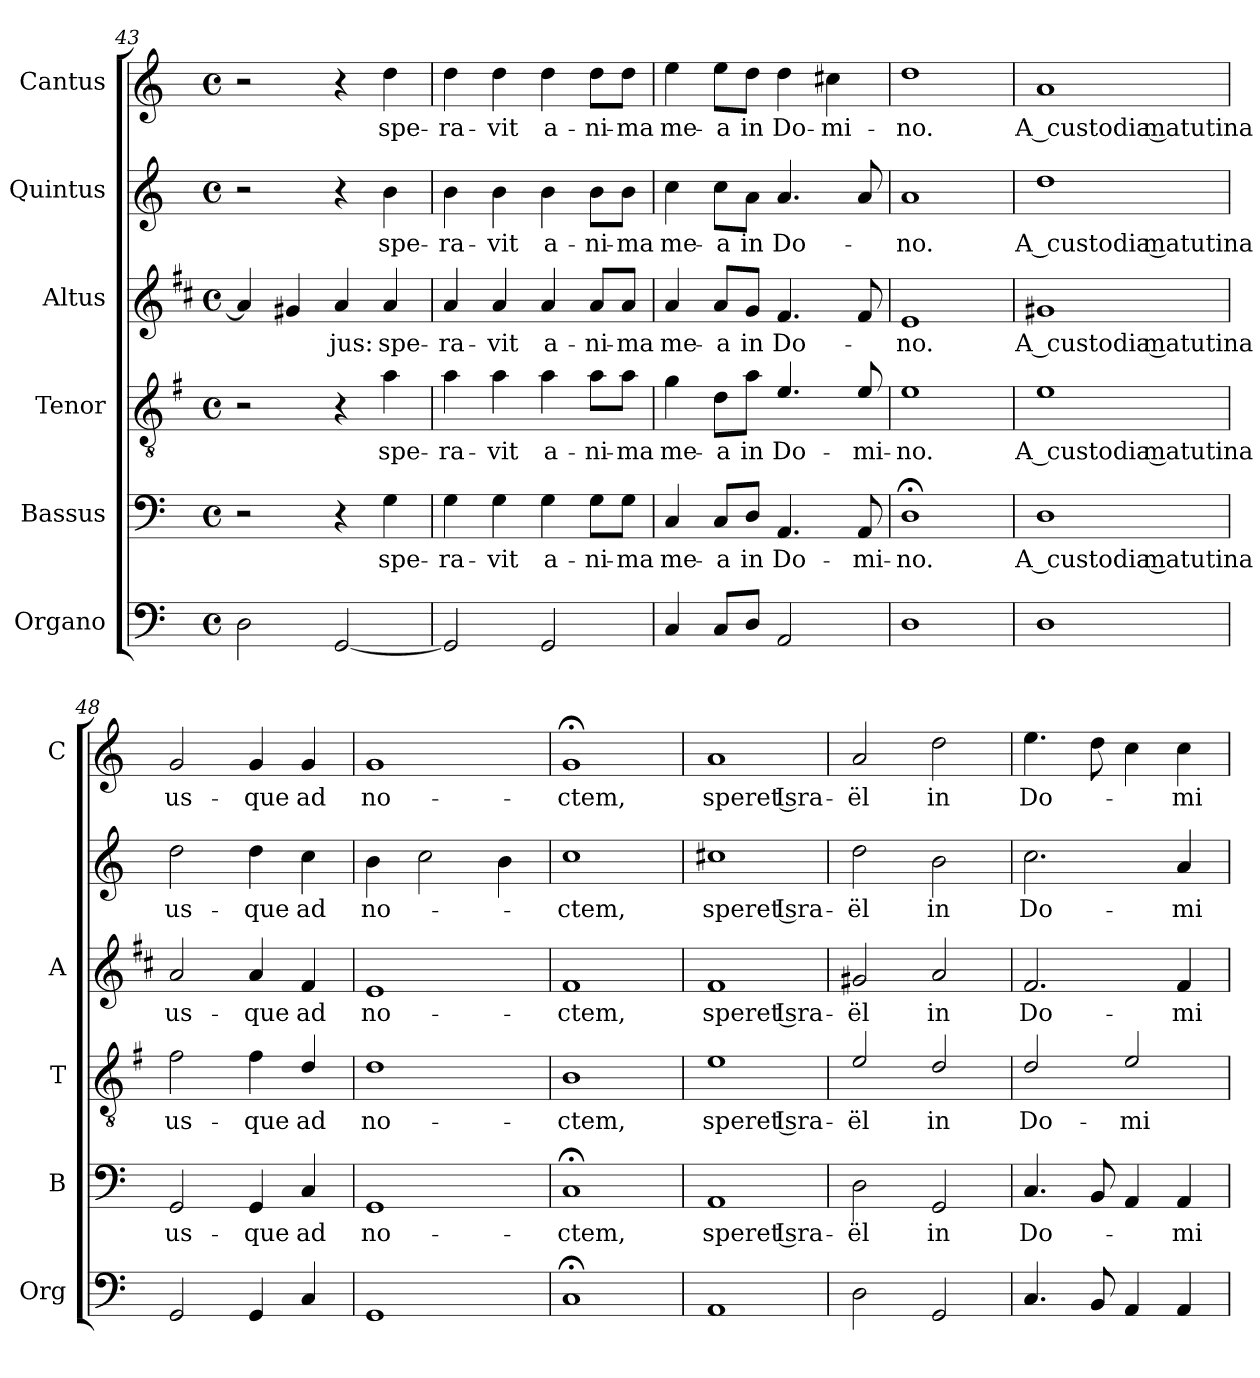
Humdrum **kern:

**kern	**kern	**text	**kern	**text	**kern	**text	**kern	**text	**kern	**text
*part6	*part5	*part5	*part4	*part4	*part3	*part3	*part2	*part2	*part1	*part1
*staff6	*staff5	*staff5	*staff4	*staff4	*staff3	*staff3	*staff2	*staff2	*staff1	*staff1
*I"Organo	*I"Bassus	*	*I"Tenor	*	*I"Altus	*	*I"Quintus	*	*I"Cantus	*
*I'Org	*I'B	*	*I'T	*	*I'A	*	*	*	*I'C	*
*clefF4	*clefF4	*	*clefGv2	*	*clefG2	*	*clefG2	*	*clefG2	*
*	*	*	*ITrd4c7	*	*ITrd1c2	*	*	*	*	*
*k[]	*k[]	*	*k[]	*	*k[]	*	*k[]	*	*k[]	*
*C:	*C:	*	*C:	*	*C:	*	*C:	*	*C:	*
*M4/4	*M4/4	*	*M4/4	*	*M4/4	*	*M4/4	*	*M4/4	*
*met(c)	*met(c)	*	*met(c)	*	*met(c)	*	*met(c)	*	*met(c)	*
=43	=43	=43	=43	=43	=43	=43	=43	=43	=43	=43
2D\	2r	.	2r	.	4g/]	.	2r	.	2r	.
.	.	.	.	.	4f#X/	.	.	.	.	.
!	!	!	!	!	!	!LO:LY:b	!	!	!	!
[2GG/	4r	.	4r	.	4g/	-jus:	4r	.	4r	.
!	!	!LO:LY:b	!	!LO:LY:b	!	!LO:LY:b	!	!LO:LY:b	!	!LO:LY:b
.	4G\	spe-	4d\	spe-	4g/	spe-	4b\	spe-	4dd\	spe-
!!LO:LB:g=z
=44	=44	=44	=44	=44	=44	=44	=44	=44	=44	=44
!	!	!LO:LY:b	!	!LO:LY:b	!	!LO:LY:b	!	!LO:LY:b	!	!LO:LY:b
2GG/]	4G\	-ra-	4d\	-ra-	4g/	-ra-	4b\	-ra-	4dd\	-ra-
!	!	!LO:LY:b	!	!LO:LY:b	!	!LO:LY:b	!	!LO:LY:b	!	!LO:LY:b
.	4G\	-vit	4d\	-vit	4g/	-vit	4b\	-vit	4dd\	-vit
!	!	!LO:LY:b	!	!LO:LY:b	!	!LO:LY:b	!	!LO:LY:b	!	!LO:LY:b
2GG/	4G\	a-	4d\	a-	4g/	a-	4b\	a-	4dd\	a-
!	!	!LO:LY:b	!	!LO:LY:b	!	!LO:LY:b	!	!LO:LY:b	!	!LO:LY:b
.	8G\L	-ni-	8d\L	-ni-	8g/L	-ni-	8b\L	-ni-	8dd\L	-ni-
!	!	!LO:LY:b	!	!LO:LY:b	!	!LO:LY:b	!	!LO:LY:b	!	!LO:LY:b
.	8G\J	-ma	8d\J	-ma	8g/J	-ma	8b\J	-ma	8dd\J	-ma
=45	=45	=45	=45	=45	=45	=45	=45	=45	=45	=45
!	!	!LO:LY:b	!	!LO:LY:b	!	!LO:LY:b	!	!LO:LY:b	!	!LO:LY:b
4C/	4C/	me-	4c\	me-	4g/	me-	4cc\	me-	4ee\	me-
!	!	!LO:LY:b	!	!LO:LY:b	!	!LO:LY:b	!	!LO:LY:b	!	!LO:LY:b
8C/L	8C/L	-a	8G\L	-a	8g/L	-a	8cc\L	-a	8ee\L	-a
!	!	!LO:LY:b	!	!LO:LY:b	!	!LO:LY:b	!	!LO:LY:b	!	!LO:LY:b
8D/J	8D/J	in	8d\J	in	8f/J	in	8a\J	in	8dd\J	in
!	!	!LO:LY:b	!	!LO:LY:b	!	!LO:LY:b	!	!LO:LY:b	!	!LO:LY:b
2AA/	4.AA/	Do-	4.A/	Do-	4.e/	Do-	4.a/	Do-	4dd\	Do-
!	!	!	!	!	!	!	!	!	!	!LO:LY:b
.	.	.	.	.	.	.	.	.	4cc#X\	-mi-
!	!	!LO:LY:b	!	!LO:LY:b	!	!	!	!	!	!
.	8AA/	-mi-	8A/	-mi-	8e/	.	8a/	.	.	.
=46	=46	=46	=46	=46	=46	=46	=46	=46	=46	=46
!	!	!LO:LY:b	!	!LO:LY:b	!	!LO:LY:b	!	!LO:LY:b	!	!LO:LY:b
1D	1D;<	-no.	1A	-no.	1d	-no.	1a	-no.	1dd	-no.
=47	=47	=47	=47	=47	=47	=47	=47	=47	=47	=47
!	!	!LO:LY:b	!	!LO:LY:b	!	!LO:LY:b	!	!LO:LY:b	!	!LO:LY:b
1D	1D	A custodia matutina	1A	A custodia matutina	1f#X	A custodia matutina	1dd	A custodia matutina	1a	A custodia matutina
=48	=48	=48	=48	=48	=48	=48	=48	=48	=48	=48
!	!	!LO:LY:b	!	!LO:LY:b	!	!LO:LY:b	!	!LO:LY:b	!	!LO:LY:b
2GG/	2GG/	us-	2B\	us-	2g/	us-	2dd\	us-	2g/	us-
!	!	!LO:LY:b	!	!LO:LY:b	!	!LO:LY:b	!	!LO:LY:b	!	!LO:LY:b
4GG/	4GG/	-que	4B\	-que	4g/	-que	4dd\	-que	4g/	-que
!	!	!LO:LY:b	!	!LO:LY:b	!	!LO:LY:b	!	!LO:LY:b	!	!LO:LY:b
4C/	4C/	ad	4G/	ad	4e/	ad	4cc\	ad	4g/	ad
=49	=49	=49	=49	=49	=49	=49	=49	=49	=49	=49
!	!	!LO:LY:b	!	!LO:LY:b	!	!LO:LY:b	!	!LO:LY:b	!	!LO:LY:b
1GG	1GG	no-	1G	no-	1d	no-	4b\	no-	1g	no-
.	.	.	.	.	.	.	2cc\	.	.	.
.	.	.	.	.	.	.	4b\	.	.	.
=50	=50	=50	=50	=50	=50	=50	=50	=50	=50	=50
!	!	!LO:LY:b	!	!LO:LY:b	!	!LO:LY:b	!	!LO:LY:b	!	!LO:LY:b
1C;<	1C;<	-ctem,	1E	-ctem,	1e	-ctem,	1cc	-ctem,	1g;<	-ctem,
=51	=51	=51	=51	=51	=51	=51	=51	=51	=51	=51
!	!	!LO:LY:b	!	!LO:LY:b	!	!LO:LY:b	!	!LO:LY:b	!	!LO:LY:b
1AA	1AA	speret Isra-	1A	speret Isra-	1e	speret Isra-	1cc#X	speret Isra-	1a	speret Isra-
!!LO:LB:g=z
=52	=52	=52	=52	=52	=52	=52	=52	=52	=52	=52
!	!	!LO:LY:b	!	!LO:LY:b	!	!LO:LY:b	!	!LO:LY:b	!	!LO:LY:b
2D\	2D\	-ël	2A/	-ël	2f#X/	-ël	2dd\	-ël	2a/	-ël
!	!	!LO:LY:b	!	!LO:LY:b	!	!LO:LY:b	!	!LO:LY:b	!	!LO:LY:b
2GG/	2GG/	in	2G/	in	2g/	in	2b\	in	2dd\	in
=53	=53	=53	=53	=53	=53	=53	=53	=53	=53	=53
!	!	!LO:LY:b	!	!LO:LY:b	!	!LO:LY:b	!	!LO:LY:b	!	!LO:LY:b
4.C/	4.C/	Do-	2G/	Do-	2.e/	Do-	2.cc\	Do-	4.ee\	Do-
8BB/	8BB/	.	.	.	.	.	.	.	8dd\	.
!	!	!	!	!LO:LY:b	!	!	!	!	!	!
4AA/	4AA/	.	2A/	-mi-	.	.	.	.	4cc\	.
!	!	!LO:LY:b	!	!	!	!LO:LY:b	!	!LO:LY:b	!	!LO:LY:b
4AA/	4AA/	-mi-	.	.	4e/	-mi-	4a/	-mi-	4cc\	-mi-
=	=	=	=	=	=	=	=	=	=	=
*-	*-	*-	*-	*-	*-	*-	*-	*-	*-	*-
